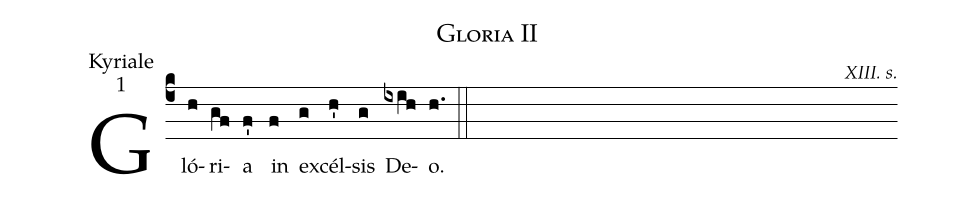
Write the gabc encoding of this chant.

name:Gloria II;
office-part:Kyriale;
mode:1;
commentary:XIII. s.;
%%
(c4) Gló(h)ri(gf)a(f') in(f) ex(g)cél(h')sis(g) De(ixih)o.(h.) (::)
